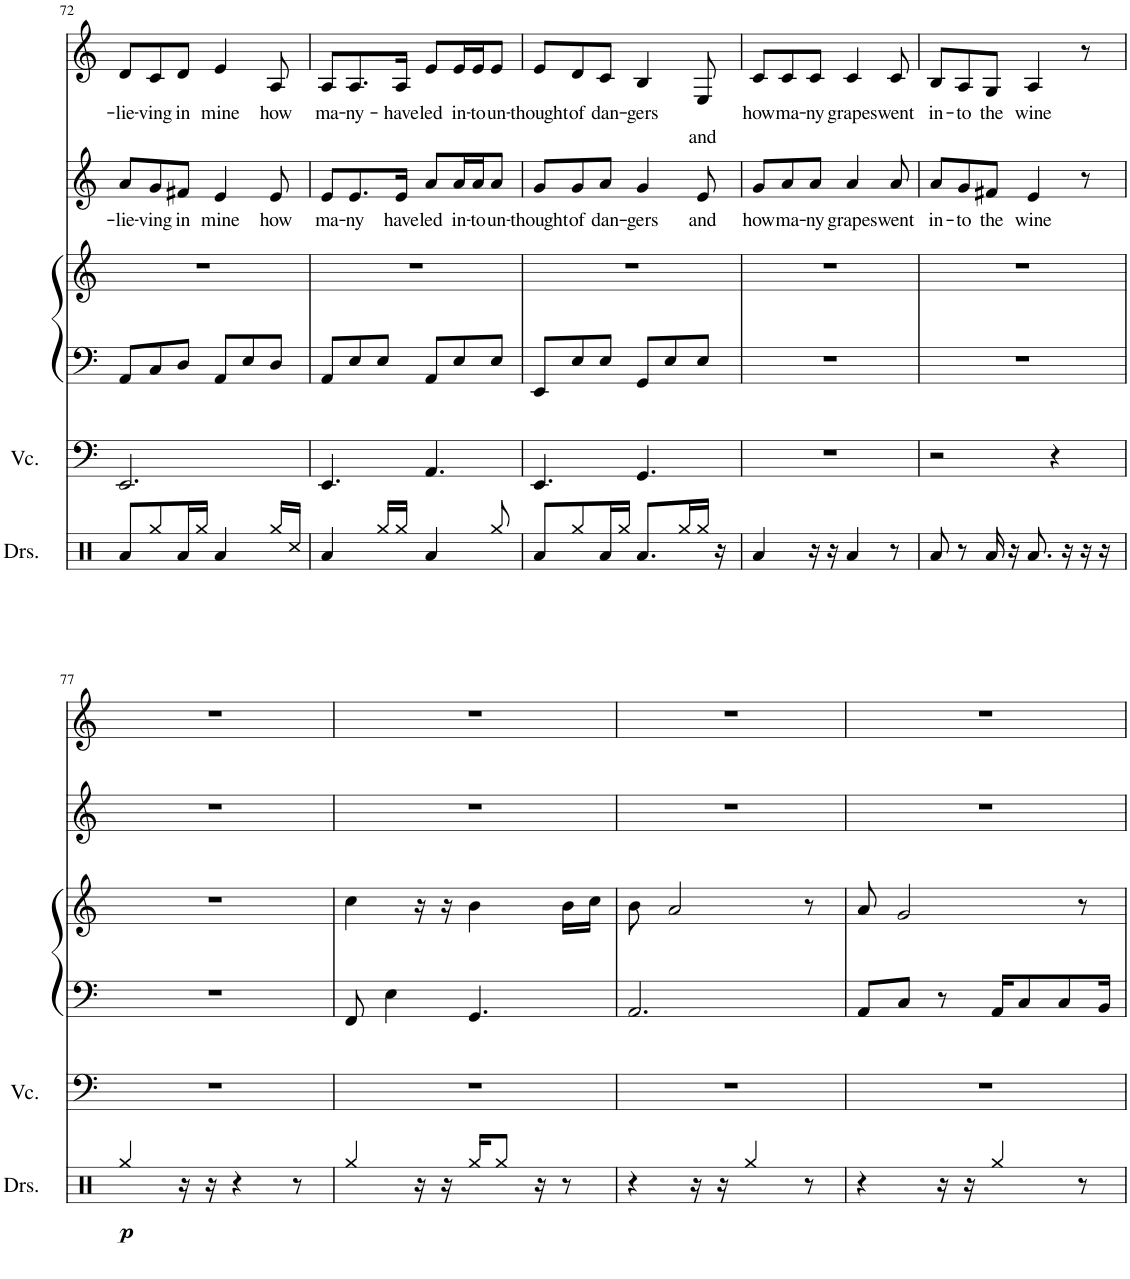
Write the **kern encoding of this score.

**kern	**dynam	**kern	**kern	**kern	**kern	**text	**kern	**text
*part5	*part5	*part4	*part3	*part3	*part2	*part2	*part1	*part1
*staff6	*staff6	*staff5	*staff4	*staff3	*staff2	*staff2	*staff1	*staff1
*I"Drumset	*	*I"Violoncello	*I"Piano	*	*I"Voice	*	*I"Voice	*
*I'Drs.	*	*I'Vc.	*I'Pno	*	*	*	*	*
!!LO:PB:g=z
*clefX	*	*clefF4	*clefF4	*clefG2	*clefG2	*	*clefG2	*
*k[]	*	*k[]	*k[]	*k[]	*k[]	*	*k[]	*
*M6/8	*	*M6/8	*M6/8	*M6/8	*M6/8	*	*M6/8	*
=72	=72	=72	=72	=72	=72	=72	=72	=72
!	!	!	!	!	!	!LO:LY:b	!	!LO:LY:b
8Ra/L	.	2.EE/	8AA/L	2.r	8a/L	-lie-	8d/L	-lie-
!	!	!	!	!	!	!LO:LY:b	!	!LO:LY:b
8Rgg/	.	.	8C/	.	8g/	-ving	8c/	-ving
!	!	!	!	!	!	!LO:LY:b	!	!LO:LY:b
16Ra/L	.	.	8D/J	.	8f#X/J	in	8d/J	in
16Rgg/JJ	.	.	.	.	.	.	.	.
!	!	!	!	!	!	!LO:LY:b	!	!LO:LY:b
4Ra/	.	.	8AA/L	.	4e/	mine	4e/	mine
.	.	.	8E/	.	.	.	.	.
!	!	!	!	!	!	!LO:LY:b	!	!LO:LY:b
16Rgg/LL	.	.	8D/J	.	8e/	how	8A/	how
16Rcc/JJ	.	.	.	.	.	.	.	.
=73	=73	=73	=73	=73	=73	=73	=73	=73
!	!	!	!	!	!	!LO:LY:b	!	!LO:LY:b
4Ra/	.	4.EE/	8AA/L	2.r	8e/L	ma-	8A/L	ma-
!	!	!	!	!	!	!LO:LY:b	!	!LO:LY:b
.	.	.	8E/	.	8.e/	-ny	8.A/	-ny-
16Rgg/LL	.	.	8E/J	.	.	.	.	.
!	!	!	!	!	!	!LO:LY:b	!	!LO:LY:b
16Rgg/JJ	.	.	.	.	16e/Jk	have	16A/Jk	-have
!	!	!	!	!	!	!LO:LY:b	!	!LO:LY:b
4Ra/	.	4.AA/	8AA/L	.	8a/L	led	8e/L	led
!	!	!	!	!	!	!LO:LY:b	!	!LO:LY:b
.	.	.	8E/	.	16a/L	in-	16e/L	in-
!	!	!	!	!	!	!LO:LY:b	!	!LO:LY:b
.	.	.	.	.	16a/J	-to	16e/J	-to
!	!	!	!	!	!	!LO:LY:b	!	!LO:LY:b
8Rgg/	.	.	8E/J	.	8a/J	un-	8e/J	un-
=74	=74	=74	=74	=74	=74	=74	=74	=74
!	!	!	!	!	!	!LO:LY:b	!	!LO:LY:b
8Ra/L	.	4.EE/	8EE/L	2.r	8g/L	-thought	8e/L	-thought
!	!	!	!	!	!	!LO:LY:b	!	!LO:LY:b
8Rgg/	.	.	8E/	.	8g/	of	8d/	of
!	!	!	!	!	!	!LO:LY:b	!	!LO:LY:b
16Ra/L	.	.	8E/J	.	8a/J	dan-	8c/J	dan-
16Rgg/JJ	.	.	.	.	.	.	.	.
!	!	!	!	!	!	!LO:LY:b	!	!LO:LY:b
8.Ra/L	.	4.GG/	8GG/L	.	4g/	-gers	4B/	-gers
.	.	.	8E/	.	.	.	.	.
16Rgg/L	.	.	.	.	.	.	.	.
!	!	!	!	!	!	!LO:LY:b	!	!LO:LY:b
16Rgg/JJ	.	.	8E/J	.	8e/	and	8E/	and
16r	.	.	.	.	.	.	.	.
=75	=75	=75	=75	=75	=75	=75	=75	=75
!	!	!	!	!	!	!LO:LY:b	!	!LO:LY:b
4Ra/	.	2.r	2.r	2.r	8g/L	how	8c/L	how
!	!	!	!	!	!	!LO:LY:b	!	!LO:LY:b
.	.	.	.	.	8a/	ma-	8c/	ma-
!	!	!	!	!	!	!LO:LY:b	!	!LO:LY:b
16r	.	.	.	.	8a/J	-ny	8c/J	-ny
16r	.	.	.	.	.	.	.	.
!	!	!	!	!	!	!LO:LY:b	!	!LO:LY:b
4Ra/	.	.	.	.	4a/	grapes	4c/	grapes
!	!	!	!	!	!	!LO:LY:b	!	!LO:LY:b
8r	.	.	.	.	8a/	went	8c/	went
=76	=76	=76	=76	=76	=76	=76	=76	=76
!	!	!	!	!	!	!LO:LY:b	!	!LO:LY:b
8Ra/	.	2r	2.r	2.r	8a/L	in-	8B/L	in-
!	!	!	!	!	!	!LO:LY:b	!	!LO:LY:b
8r	.	.	.	.	8g/	-to	8A/	-to
!	!	!	!	!	!	!LO:LY:b	!	!LO:LY:b
16Ra/	.	.	.	.	8f#X/J	the	8G/J	the
16r	.	.	.	.	.	.	.	.
!	!	!	!	!	!	!LO:LY:b	!	!LO:LY:b
8.Ra/	.	.	.	.	4e/	wine	4A/	wine
.	.	4r	.	.	.	.	.	.
16r	.	.	.	.	.	.	.	.
16r	.	.	.	.	8r	.	8r	.
16r	.	.	.	.	.	.	.	.
!!LO:LB:g=z
=77	=77	=77	=77	=77	=77	=77	=77	=77
!	!LO:DY:b	!	!	!	!	!	!	!
4Rgg/	p	2.r	2.r	2.r	2.r	.	2.r	.
16r	.	.	.	.	.	.	.	.
16r	.	.	.	.	.	.	.	.
4r	.	.	.	.	.	.	.	.
8r	.	.	.	.	.	.	.	.
=78	=78	=78	=78	=78	=78	=78	=78	=78
4Rgg/	.	2.r	8FF/	4cc\	2.r	.	2.r	.
.	.	.	4E\	.	.	.	.	.
16r	.	.	.	16r	.	.	.	.
16r	.	.	.	16r	.	.	.	.
16Rgg/KL	.	.	4.GG/	4b\	.	.	.	.
8Rgg/J	.	.	.	.	.	.	.	.
16r	.	.	.	.	.	.	.	.
8r	.	.	.	16b\LL	.	.	.	.
.	.	.	.	16cc\JJ	.	.	.	.
=79	=79	=79	=79	=79	=79	=79	=79	=79
4r	.	2.r	2.AA/	8b\	2.r	.	2.r	.
.	.	.	.	2a/	.	.	.	.
16r	.	.	.	.	.	.	.	.
16r	.	.	.	.	.	.	.	.
4Rgg/	.	.	.	.	.	.	.	.
8r	.	.	.	8r	.	.	.	.
=80	=80	=80	=80	=80	=80	=80	=80	=80
4r	.	2.r	8AA/L	8a/	2.r	.	2.r	.
.	.	.	8C/J	2g/	.	.	.	.
16r	.	.	8r	.	.	.	.	.
16r	.	.	.	.	.	.	.	.
4Rgg/	.	.	16AA/KL	.	.	.	.	.
.	.	.	8C/	.	.	.	.	.
.	.	.	8C/	.	.	.	.	.
8r	.	.	.	8r	.	.	.	.
.	.	.	16BB/Jk	.	.	.	.	.
=	=	=	=	=	=	=	=	=
*-	*-	*-	*-	*-	*-	*-	*-	*-
